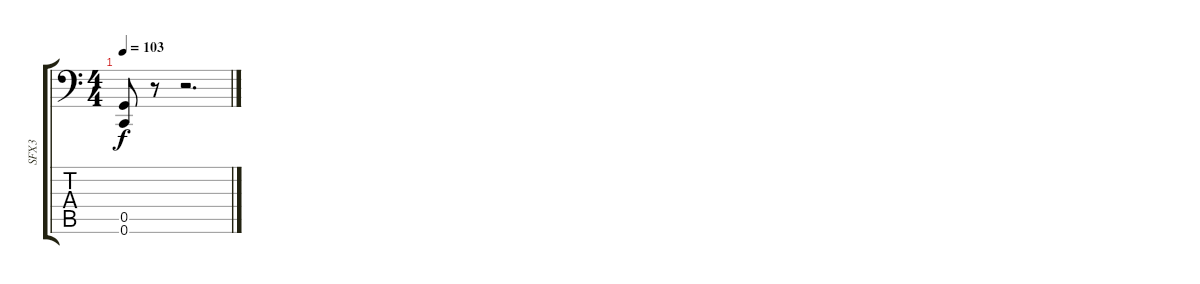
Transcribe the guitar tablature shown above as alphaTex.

\track ("SFX3" "SFX3") {instrument guitarharmonics}
\staff {score tabs}
\tuning (D3 A2 F2 C2 G1 C1) {hide}
\ts (4 4)
\tempo 103
\clef f4
\ks c
(0.5 0.6).8{dy f volume 6 balance 8 instrument guitarharmonics} r.8 r.2{d}
